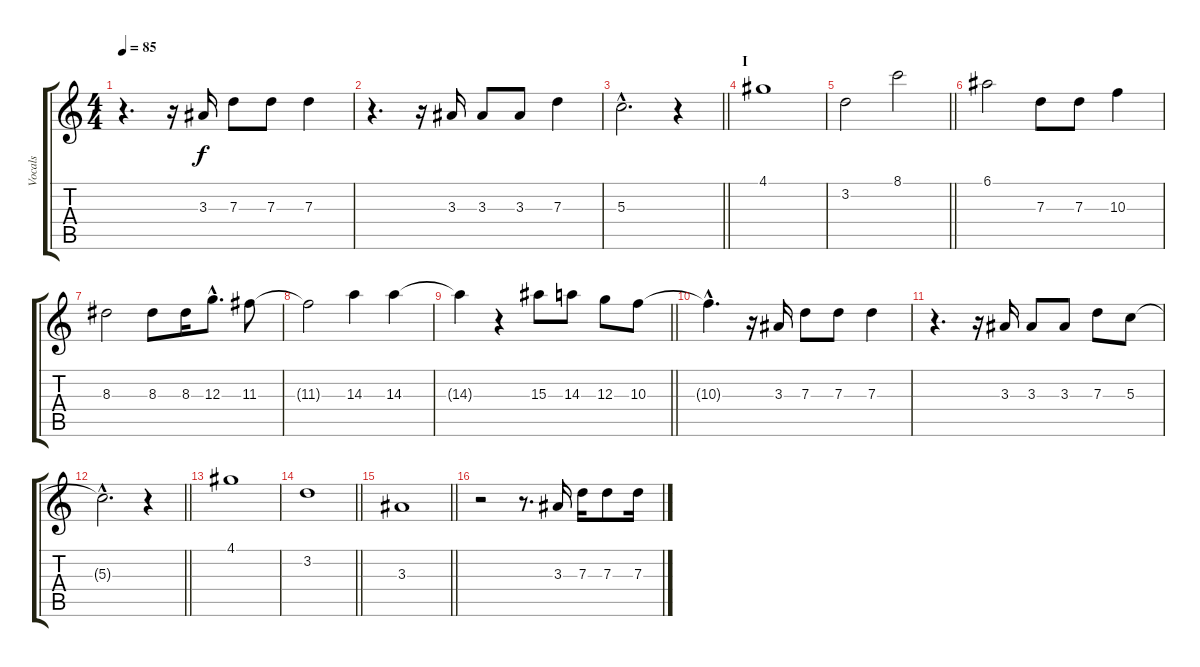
\track ("Vocals" "Vocals") {instrument acousticguitarsteel}
\staff {score tabs}
\tuning (E4 B3 G3 D3 A2 E2) {hide}
\ts (4 4)
\tempo 85
\clef g2
\ks c
r.4{d dy f} r.16 3.3.16 7.3.8 7.3.8 7.3.4 |
r.4{d} r.16 3.3.16 3.3.8 3.3.8 7.3.4 |
\barLineRight lightlight
5.3{hac}.2{d} r.4 |
\section ("" "I")
4.1.1 |
\barLineRight lightlight
3.2.2 8.1.2 |
6.1.2 7.3.8 7.3.8 10.3.4 |
8.3.2 8.3.8 8.3.16 12.3{hac}.8{d} 11.3.8 |
11.3{t}.2 14.3.4 14.3.4 |
\barLineRight lightlight
14.3{t}.4 r.4 15.3.8 14.3.8 12.3.8 10.3.8 |
10.3{hac t}.4{d} r.16 3.3.16 7.3.8 7.3.8 7.3.4 |
r.4{d} r.16 3.3.16 3.3.8 3.3.8 7.3.8 5.3.8 |
\barLineRight lightlight
5.3{hac t}.2{d} r.4 |
4.1.1 |
\barLineRight lightlight
3.2.1 |
\barLineRight lightlight
3.3.1 |
r.2 r.8{d} 3.3.16 7.3.16 7.3.8 7.3.16
